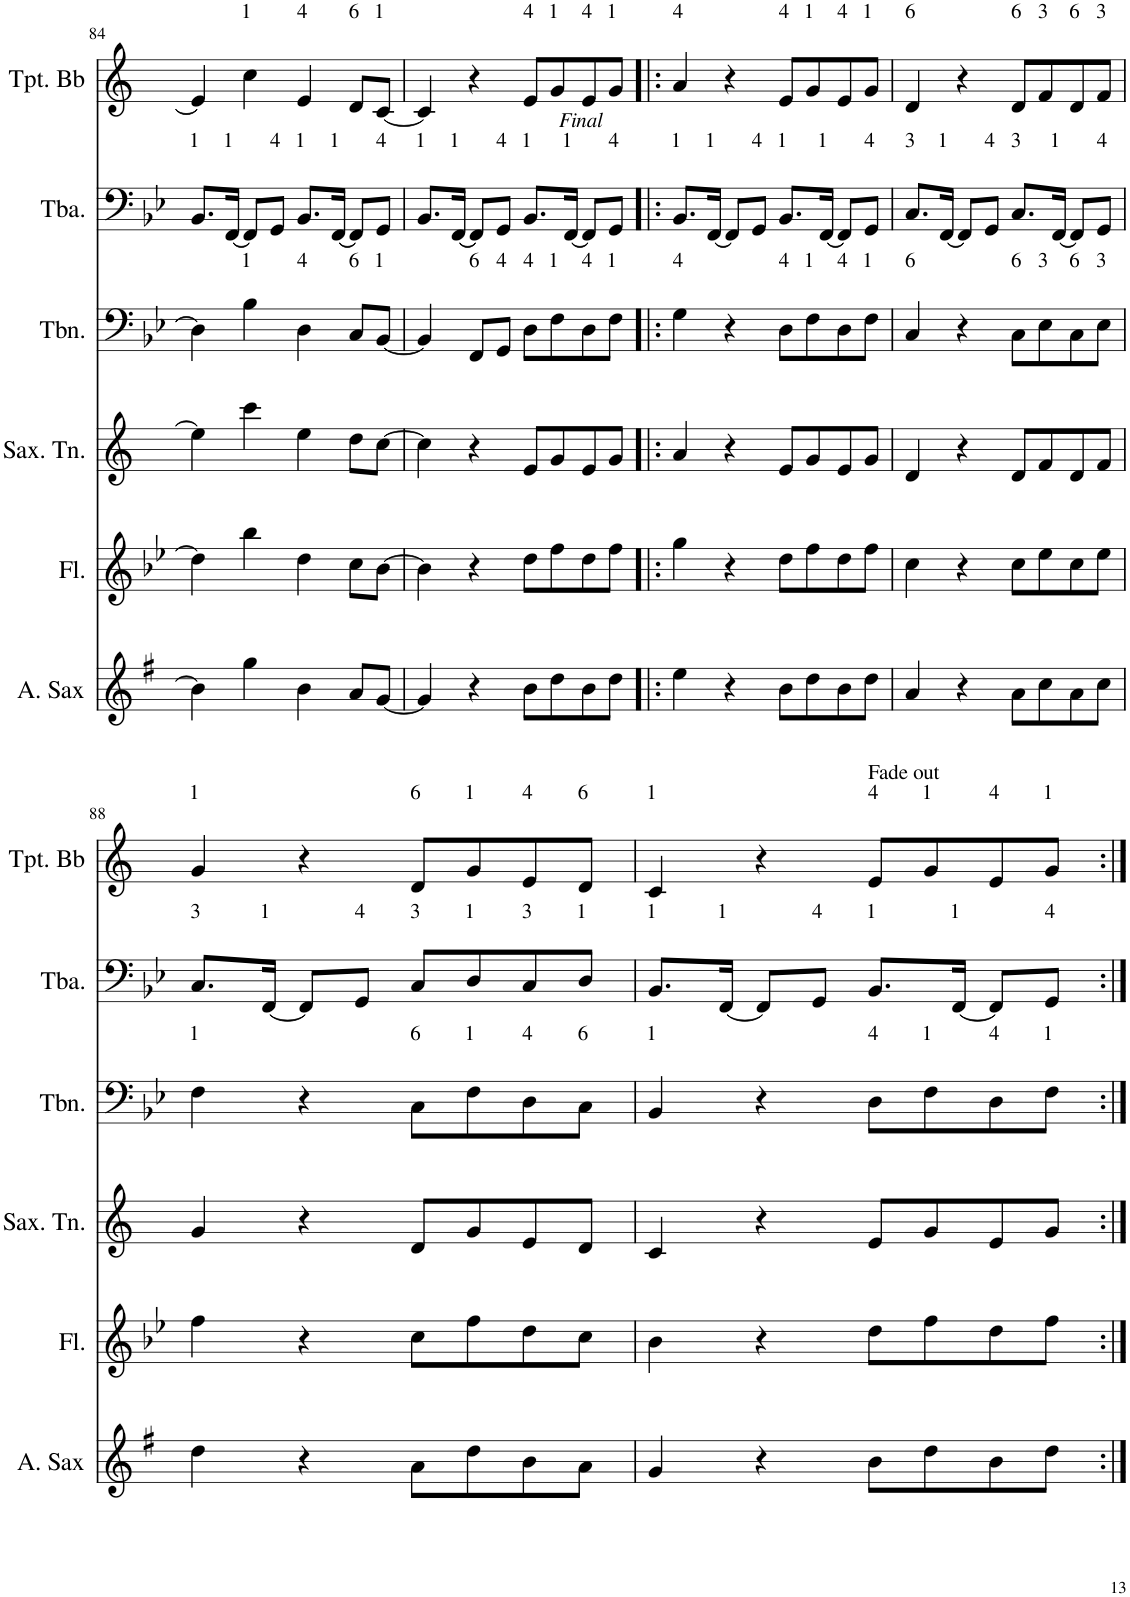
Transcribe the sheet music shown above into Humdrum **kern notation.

**kern	**kern	**kern	**kern	**kern	**kern
*part6	*part5	*part4	*part3	*part2	*part1
*staff6	*staff5	*staff4	*staff3	*staff2	*staff1
*I"Saxofone Alto	*I"Flauta Transversal	*I"Saxofone Tenor	*I"Trombone	*I"Tuba	*I"Trompete Bb
*	*I'Fl.	*I'Sax. Tn.	*I'Tbn.	*I'Tba.	*I'Tpt. Bb
!!LO:PB:g=z
*clefG2	*clefG2	*clefG2	*clefF4	*clefF4	*clefG2
*Trd5c9	*	*Trd8c14	*	*	*Trd1c2
*k[f#]	*k[b-e-]	*k[]	*k[b-e-]	*k[b-e-]	*k[]
*M4/4	*M4/4	*M4/4	*M4/4	*M4/4	*M4/4
=84	=84	=84	=84	=84	=84
!	!	!	!	!LO:TX:a:t=1	!
4b\]	4dd\]	4ee\]	4D\]	8.BB-/L	4e/]
!	!	!	!	!LO:TX:a:t=1	!
.	.	.	.	[16FF/Jk	.
!	!	!	!	!	!LO:TX:a:t=1
!	!	!	!LO:TX:a:t=1	!	!
4gg\	4bb-\	4ccc\	4B-\	8FF/L]	4cc\
!	!	!	!	!LO:TX:a:t=4	!
.	.	.	.	8GG/J	.
!	!	!	!	!	!LO:TX:a:t=4
!	!	!	!	!LO:TX:a:t=1	!
!	!	!	!LO:TX:a:t=4	!	!
4b\	4dd\	4ee\	4D\	8.BB-/L	4e/
!	!	!	!	!LO:TX:a:t=1	!
.	.	.	.	[16FF/Jk	.
!	!	!	!	!	!LO:TX:a:t=6
!	!	!	!LO:TX:a:t=6	!	!
8a/L	8cc\L	8dd\L	8C/L	8FF/L]	8d/L
!	!	!	!	!	!LO:TX:a:t=1
!	!	!	!	!LO:TX:a:t=4	!
!	!	!	!LO:TX:a:t=1	!	!
[8g/J	[8b-\J	[8cc\J	[8BB-/J	8GG/J	[8c/J
=85	=85	=85	=85	=85	=85
!	!	!	!	!LO:TX:a:t=1	!
4g/]	4b-\]	4cc\]	4BB-/]	8.BB-/L	4c/]
!	!	!	!	!LO:TX:a:t=1	!
.	.	.	.	[16FF/Jk	.
!	!	!	!LO:TX:a:t=6	!	!
4r	4r	4r	8FF/L	8FF/L]	4r
!	!	!	!	!LO:TX:a:t=4	!
!	!	!	!LO:TX:a:t=4	!	!
.	.	.	8GG/J	8GG/J	.
!	!	!	!	!	!LO:TX:b:i:t=Final
!	!	!	!	!	!LO:TX:a:t=4
!	!	!	!	!LO:TX:a:t=1	!
!	!	!	!LO:TX:a:t=4	!	!
8b\L	8dd\L	8e/L	8D\L	8.BB-/L	8e/L
!	!	!	!	!	!LO:TX:a:t=1
!	!	!	!LO:TX:a:t=1	!	!
8dd\	8ff\	8g/	8F\	.	8g/
!	!	!	!	!LO:TX:a:t=1	!
.	.	.	.	[16FF/Jk	.
!	!	!	!	!	!LO:TX:a:t=4
!	!	!	!LO:TX:a:t=4	!	!
8b\	8dd\	8e/	8D\	8FF/L]	8e/
!	!	!	!	!	!LO:TX:a:t=1
!	!	!	!	!LO:TX:a:t=4	!
!	!	!	!LO:TX:a:t=1	!	!
8dd\J	8ff\J	8g/J	8F\J	8GG/J	8g/J
=86!|:	=86!|:	=86!|:	=86!|:	=86!|:	=86!|:
!	!	!	!	!	!LO:TX:a:t=4
!	!	!	!	!LO:TX:a:t=1	!
!	!	!	!LO:TX:a:t=4	!	!
4ee\	4gg\	4a/	4G\	8.BB-/L	4a/
!	!	!	!	!LO:TX:a:t=1	!
.	.	.	.	[16FF/Jk	.
4r	4r	4r	4r	8FF/L]	4r
!	!	!	!	!LO:TX:a:t=4	!
.	.	.	.	8GG/J	.
!	!	!	!	!	!LO:TX:a:t=4
!	!	!	!	!LO:TX:a:t=1	!
!	!	!	!LO:TX:a:t=4	!	!
8b\L	8dd\L	8e/L	8D\L	8.BB-/L	8e/L
!	!	!	!	!	!LO:TX:a:t=1
!	!	!	!LO:TX:a:t=1	!	!
8dd\	8ff\	8g/	8F\	.	8g/
!	!	!	!	!LO:TX:a:t=1	!
.	.	.	.	[16FF/Jk	.
!	!	!	!	!	!LO:TX:a:t=4
!	!	!	!LO:TX:a:t=4	!	!
8b\	8dd\	8e/	8D\	8FF/L]	8e/
!	!	!	!	!	!LO:TX:a:t=1
!	!	!	!	!LO:TX:a:t=4	!
!	!	!	!LO:TX:a:t=1	!	!
8dd\J	8ff\J	8g/J	8F\J	8GG/J	8g/J
=87	=87	=87	=87	=87	=87
!	!	!	!	!	!LO:TX:a:t=6
!	!	!	!	!LO:TX:a:t=3	!
!	!	!	!LO:TX:a:t=6	!	!
4a/	4cc\	4d/	4C/	8.C/L	4d/
!	!	!	!	!LO:TX:a:t=1	!
.	.	.	.	[16FF/Jk	.
4r	4r	4r	4r	8FF/L]	4r
!	!	!	!	!LO:TX:a:t=4	!
.	.	.	.	8GG/J	.
!	!	!	!	!	!LO:TX:a:t=6
!	!	!	!	!LO:TX:a:t=3	!
!	!	!	!LO:TX:a:t=6	!	!
8a\L	8cc\L	8d/L	8C\L	8.C/L	8d/L
!	!	!	!	!	!LO:TX:a:t=3
!	!	!	!LO:TX:a:t=3	!	!
8cc\	8ee-\	8f/	8E-\	.	8f/
!	!	!	!	!LO:TX:a:t=1	!
.	.	.	.	[16FF/Jk	.
!	!	!	!	!	!LO:TX:a:t=6
!	!	!	!LO:TX:a:t=6	!	!
8a\	8cc\	8d/	8C\	8FF/L]	8d/
!	!	!	!	!	!LO:TX:a:t=3
!	!	!	!	!LO:TX:a:t=4	!
!	!	!	!LO:TX:a:t=3	!	!
8cc\J	8ee-\J	8f/J	8E-\J	8GG/J	8f/J
!!LO:LB:g=z
=88	=88	=88	=88	=88	=88
!	!	!	!	!	!LO:TX:a:t=1
!	!	!	!	!LO:TX:a:t=3	!
!	!	!	!LO:TX:a:t=1	!	!
4dd\	4ff\	4g/	4F\	8.C/L	4g/
!	!	!	!	!LO:TX:a:t=1	!
.	.	.	.	[16FF/Jk	.
4r	4r	4r	4r	8FF/L]	4r
!	!	!	!	!LO:TX:a:t=4	!
.	.	.	.	8GG/J	.
!	!	!	!	!	!LO:TX:a:t=6
!	!	!	!	!LO:TX:a:t=3	!
!	!	!	!LO:TX:a:t=6	!	!
8a\L	8cc\L	8d/L	8C\L	8C/L	8d/L
!	!	!	!	!	!LO:TX:a:t=1
!	!	!	!	!LO:TX:a:t=1	!
!	!	!	!LO:TX:a:t=1	!	!
8dd\	8ff\	8g/	8F\	8D/	8g/
!	!	!	!	!	!LO:TX:a:t=4
!	!	!	!	!LO:TX:a:t=3	!
!	!	!	!LO:TX:a:t=4	!	!
8b\	8dd\	8e/	8D\	8C/	8e/
!	!	!	!	!	!LO:TX:a:t=6
!	!	!	!	!LO:TX:a:t=1	!
!	!	!	!LO:TX:a:t=6	!	!
8a\J	8cc\J	8d/J	8C\J	8D/J	8d/J
=89	=89	=89	=89	=89	=89
!	!	!	!	!	!LO:TX:a:t=1
!	!	!	!	!LO:TX:a:t=1	!
!	!	!	!LO:TX:a:t=1	!	!
4g/	4b-\	4c/	4BB-/	8.BB-/L	4c/
!	!	!	!	!LO:TX:a:t=1	!
.	.	.	.	[16FF/Jk	.
4r	4r	4r	4r	8FF/L]	4r
!	!	!	!	!LO:TX:a:t=4	!
.	.	.	.	8GG/J	.
!	!	!	!	!	!LO:TX:a:t=Fade out
!	!	!	!	!	!LO:TX:a:t=4
!	!	!	!	!LO:TX:a:t=1	!
!	!	!	!LO:TX:a:t=4	!	!
8b\L	8dd\L	8e/L	8D\L	8.BB-/L	8e/L
!	!	!	!	!	!LO:TX:a:t=1
!	!	!	!LO:TX:a:t=1	!	!
8dd\	8ff\	8g/	8F\	.	8g/
!	!	!	!	!LO:TX:a:t=1	!
.	.	.	.	[16FF/Jk	.
!	!	!	!	!	!LO:TX:a:t=4
!	!	!	!LO:TX:a:t=4	!	!
8b\	8dd\	8e/	8D\	8FF/L]	8e/
!	!	!	!	!	!LO:TX:a:t=1
!	!	!	!	!LO:TX:a:t=4	!
!	!	!	!LO:TX:a:t=1	!	!
8dd\J	8ff\J	8g/J	8F\J	8GG/J	8g/J
=:|!	=:|!	=:|!	=:|!	=:|!	=:|!
*-	*-	*-	*-	*-	*-
